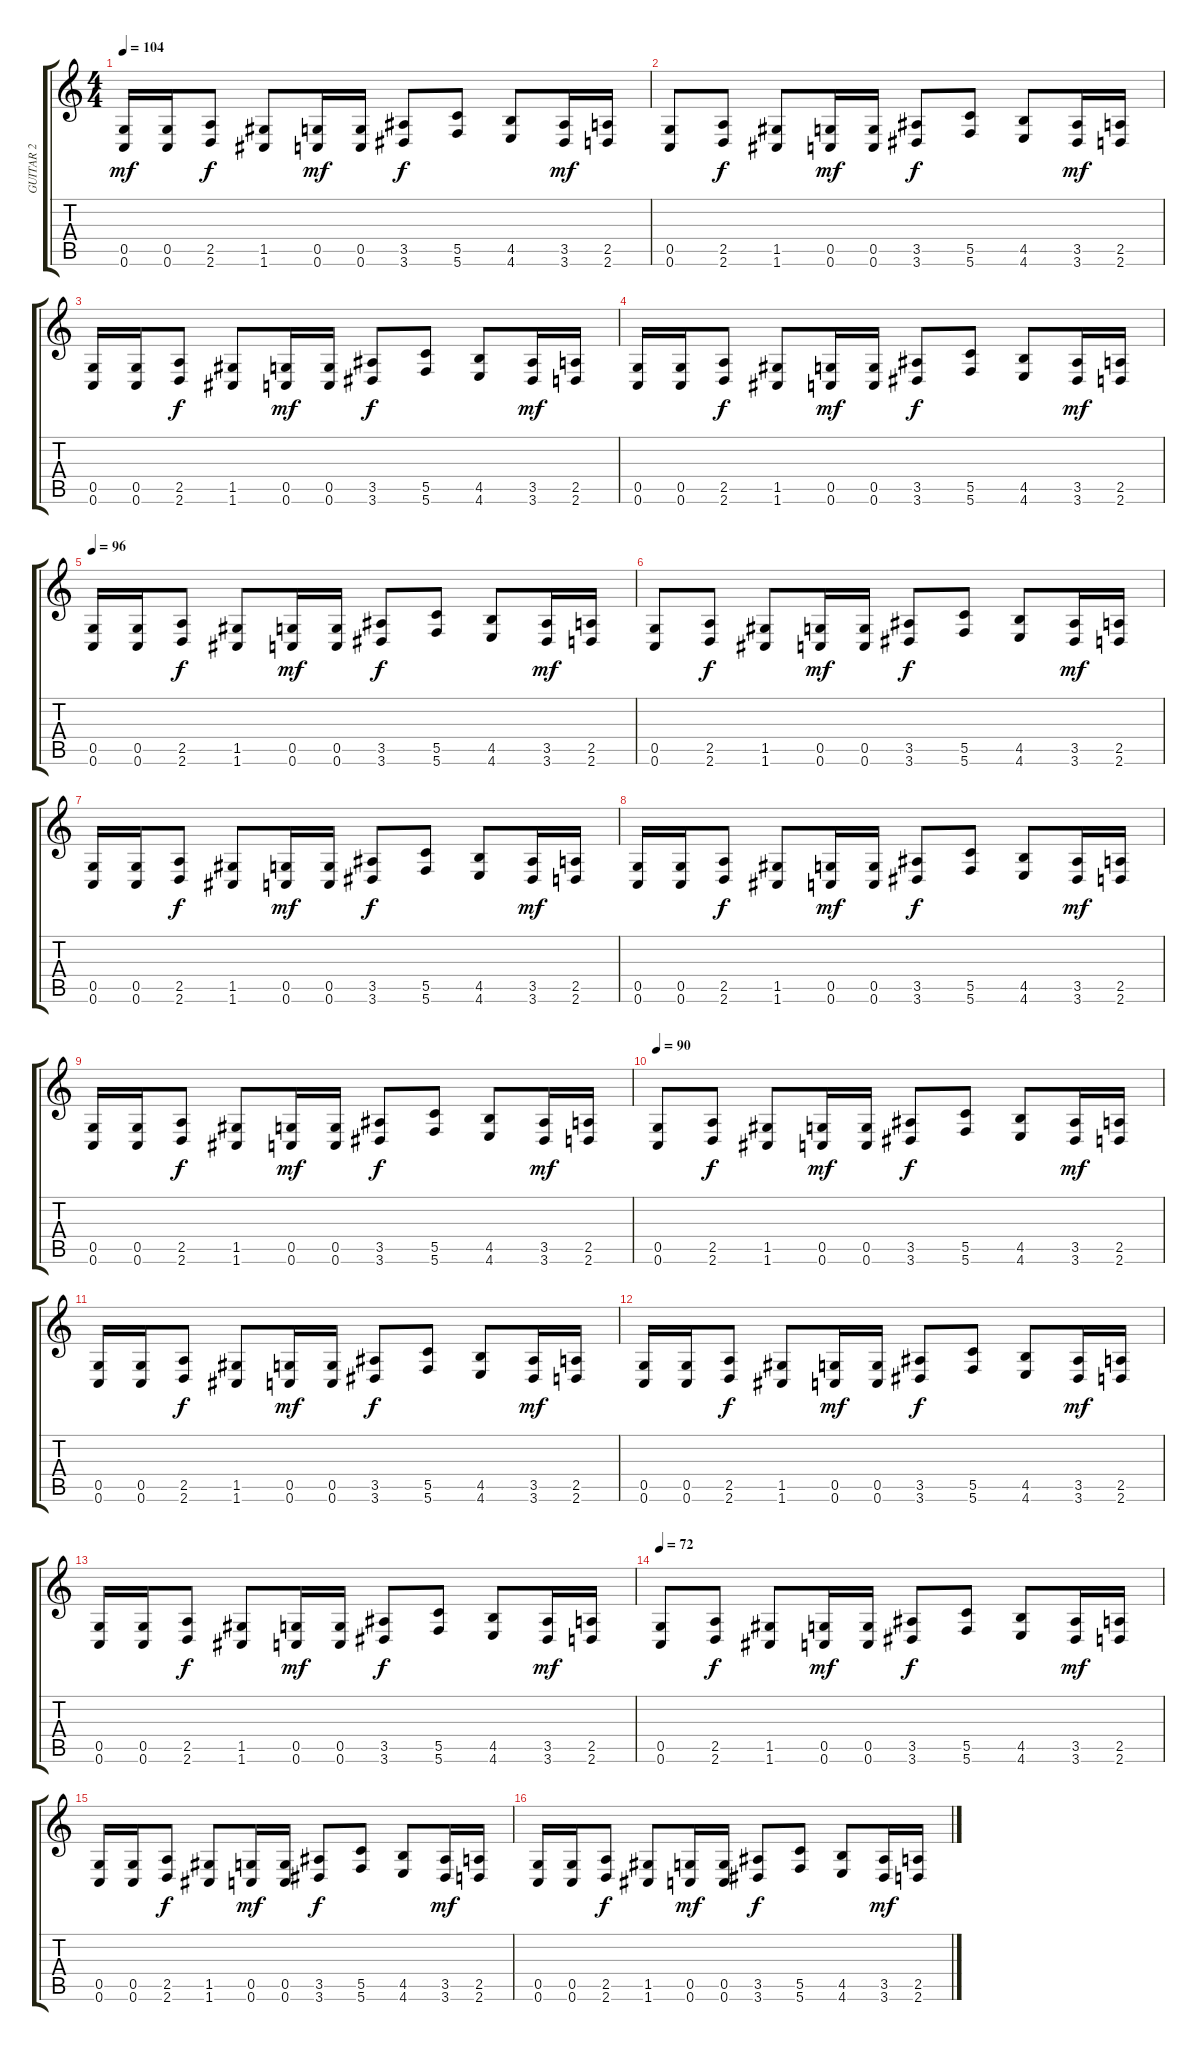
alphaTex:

\track ("GUITAR 2" "GUITAR 2") {instrument distortionguitar}
\staff {score tabs}
\tuning (D4 A3 F3 C3 G2 C2) {hide}
\ts (4 4)
\tempo 104
\clef g2
\ks c
(0.5 0.6).16{dy mf} (0.5 0.6).16 (2.5 2.6).8{dy f} (1.5 1.6).8 (0.5 0.6).16{dy mf} (0.5 0.6).16 (3.5 3.6).8{dy f} (5.5 5.6).8 (4.5 4.6).8 (3.5 3.6).16{dy mf} (2.5 2.6).16 |
(0.5 0.6).8 (2.5 2.6).8{dy f} (1.5 1.6).8 (0.5 0.6).16{dy mf} (0.5 0.6).16 (3.5 3.6).8{dy f} (5.5 5.6).8 (4.5 4.6).8 (3.5 3.6).16{dy mf} (2.5 2.6).16 |
(0.5 0.6).16 (0.5 0.6).16 (2.5 2.6).8{dy f} (1.5 1.6).8 (0.5 0.6).16{dy mf} (0.5 0.6).16 (3.5 3.6).8{dy f} (5.5 5.6).8 (4.5 4.6).8 (3.5 3.6).16{dy mf} (2.5 2.6).16 |
(0.5 0.6).16 (0.5 0.6).16 (2.5 2.6).8{dy f} (1.5 1.6).8 (0.5 0.6).16{dy mf} (0.5 0.6).16 (3.5 3.6).8{dy f} (5.5 5.6).8 (4.5 4.6).8 (3.5 3.6).16{dy mf} (2.5 2.6).16 |
\tempo 96
(0.5 0.6).16 (0.5 0.6).16 (2.5 2.6).8{dy f} (1.5 1.6).8 (0.5 0.6).16{dy mf} (0.5 0.6).16 (3.5 3.6).8{dy f} (5.5 5.6).8 (4.5 4.6).8 (3.5 3.6).16{dy mf} (2.5 2.6).16 |
(0.5 0.6).8 (2.5 2.6).8{dy f} (1.5 1.6).8 (0.5 0.6).16{dy mf} (0.5 0.6).16 (3.5 3.6).8{dy f} (5.5 5.6).8 (4.5 4.6).8 (3.5 3.6).16{dy mf} (2.5 2.6).16 |
(0.5 0.6).16 (0.5 0.6).16 (2.5 2.6).8{dy f} (1.5 1.6).8 (0.5 0.6).16{dy mf} (0.5 0.6).16 (3.5 3.6).8{dy f} (5.5 5.6).8 (4.5 4.6).8 (3.5 3.6).16{dy mf} (2.5 2.6).16 |
(0.5 0.6).16 (0.5 0.6).16 (2.5 2.6).8{dy f} (1.5 1.6).8 (0.5 0.6).16{dy mf} (0.5 0.6).16 (3.5 3.6).8{dy f} (5.5 5.6).8 (4.5 4.6).8 (3.5 3.6).16{dy mf} (2.5 2.6).16 |
(0.5 0.6).16 (0.5 0.6).16 (2.5 2.6).8{dy f} (1.5 1.6).8 (0.5 0.6).16{dy mf} (0.5 0.6).16 (3.5 3.6).8{dy f} (5.5 5.6).8 (4.5 4.6).8 (3.5 3.6).16{dy mf} (2.5 2.6).16 |
\tempo 90
(0.5 0.6).8 (2.5 2.6).8{dy f} (1.5 1.6).8 (0.5 0.6).16{dy mf} (0.5 0.6).16 (3.5 3.6).8{dy f} (5.5 5.6).8 (4.5 4.6).8 (3.5 3.6).16{dy mf} (2.5 2.6).16 |
(0.5 0.6).16 (0.5 0.6).16 (2.5 2.6).8{dy f} (1.5 1.6).8 (0.5 0.6).16{dy mf} (0.5 0.6).16 (3.5 3.6).8{dy f} (5.5 5.6).8 (4.5 4.6).8 (3.5 3.6).16{dy mf} (2.5 2.6).16 |
(0.5 0.6).16 (0.5 0.6).16 (2.5 2.6).8{dy f} (1.5 1.6).8 (0.5 0.6).16{dy mf} (0.5 0.6).16 (3.5 3.6).8{dy f} (5.5 5.6).8 (4.5 4.6).8 (3.5 3.6).16{dy mf} (2.5 2.6).16 |
(0.5 0.6).16 (0.5 0.6).16 (2.5 2.6).8{dy f} (1.5 1.6).8 (0.5 0.6).16{dy mf} (0.5 0.6).16 (3.5 3.6).8{dy f} (5.5 5.6).8 (4.5 4.6).8 (3.5 3.6).16{dy mf} (2.5 2.6).16 |
\tempo 72
(0.5 0.6).8 (2.5 2.6).8{dy f} (1.5 1.6).8 (0.5 0.6).16{dy mf} (0.5 0.6).16 (3.5 3.6).8{dy f} (5.5 5.6).8 (4.5 4.6).8 (3.5 3.6).16{dy mf} (2.5 2.6).16 |
(0.5 0.6).16 (0.5 0.6).16 (2.5 2.6).8{dy f} (1.5 1.6).8 (0.5 0.6).16{dy mf} (0.5 0.6).16 (3.5 3.6).8{dy f} (5.5 5.6).8 (4.5 4.6).8 (3.5 3.6).16{dy mf} (2.5 2.6).16 |
(0.5 0.6).16 (0.5 0.6).16 (2.5 2.6).8{dy f} (1.5 1.6).8 (0.5 0.6).16{dy mf} (0.5 0.6).16 (3.5 3.6).8{dy f} (5.5 5.6).8 (4.5 4.6).8 (3.5 3.6).16{dy mf} (2.5 2.6).16
